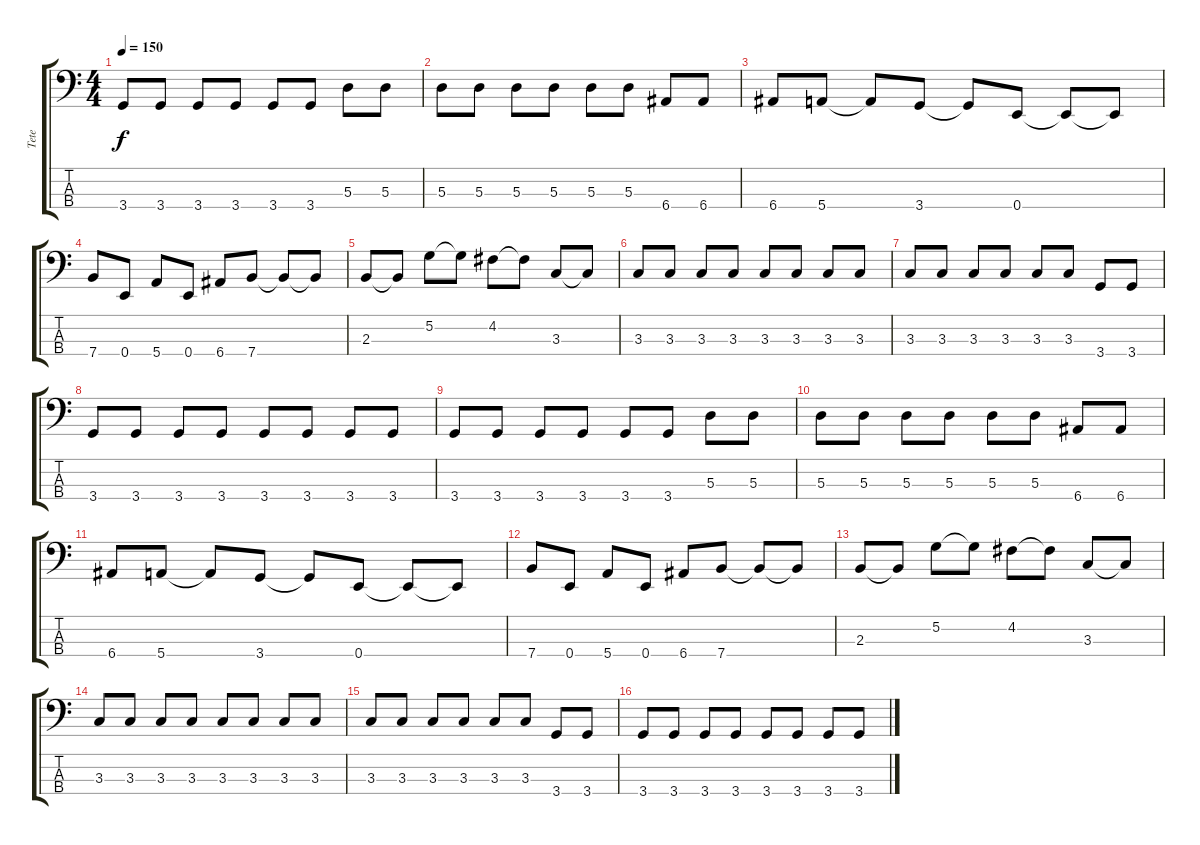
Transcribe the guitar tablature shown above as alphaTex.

\track ("Tete" "Tete") {instrument electricbassfinger}
\staff {score tabs}
\tuning (G2 D2 A1 E1) {hide}
\ts (4 4)
\tempo 150
\clef f4
\ks c
3.4.8{dy f} 3.4.8 3.4.8 3.4.8 3.4.8 3.4.8 5.3.8 5.3.8 |
5.3.8 5.3.8 5.3.8 5.3.8 5.3.8 5.3.8 6.4.8 6.4.8 |
6.4.8 5.4.8 5.4{t}.8 3.4.8 3.4{t}.8 0.4.8 0.4{t}.8 0.4{t}.8 |
7.4.8 0.4.8 5.4.8 0.4.8 6.4.8 7.4.8 7.4{t}.8 7.4{t}.8 |
2.3.8 2.3{t}.8 5.2.8 5.2{t}.8 4.2.8 4.2{t}.8 3.3.8 3.3{t}.8 |
3.3.8 3.3.8 3.3.8 3.3.8 3.3.8 3.3.8 3.3.8 3.3.8 |
3.3.8 3.3.8 3.3.8 3.3.8 3.3.8 3.3.8 3.4.8 3.4.8 |
3.4.8 3.4.8 3.4.8 3.4.8 3.4.8 3.4.8 3.4.8 3.4.8 |
3.4.8 3.4.8 3.4.8 3.4.8 3.4.8 3.4.8 5.3.8 5.3.8 |
5.3.8 5.3.8 5.3.8 5.3.8 5.3.8 5.3.8 6.4.8 6.4.8 |
6.4.8 5.4.8 5.4{t}.8 3.4.8 3.4{t}.8 0.4.8 0.4{t}.8 0.4{t}.8 |
7.4.8 0.4.8 5.4.8 0.4.8 6.4.8 7.4.8 7.4{t}.8 7.4{t}.8 |
2.3.8 2.3{t}.8 5.2.8 5.2{t}.8 4.2.8 4.2{t}.8 3.3.8 3.3{t}.8 |
3.3.8 3.3.8 3.3.8 3.3.8 3.3.8 3.3.8 3.3.8 3.3.8 |
3.3.8 3.3.8 3.3.8 3.3.8 3.3.8 3.3.8 3.4.8 3.4.8 |
3.4.8 3.4.8 3.4.8 3.4.8 3.4.8 3.4.8 3.4.8 3.4.8
